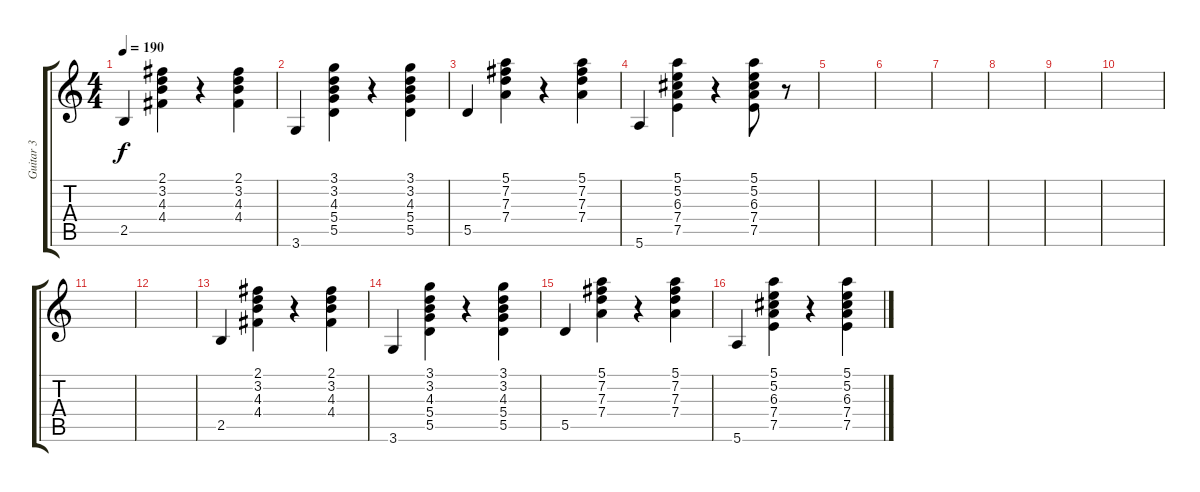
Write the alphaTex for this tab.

\track ("Guitar 3" "Guitar 3") {instrument acousticguitarnylon}
\staff {score tabs}
\tuning (E4 B3 G3 D3 A2 E2) {hide}
\ts (4 4)
\tempo 190
\clef g2
\ks c
2.5.4{dy f} (2.1 3.2 4.3 4.4).4 r.4 (2.1 3.2 4.3 4.4).4 |
3.6.4 (3.1 3.2 4.3 5.4 5.5).4 r.4 (3.1 3.2 4.3 5.4 5.5).4 |
5.5.4 (5.1 7.2 7.3 7.4).4 r.4 (5.1 7.2 7.3 7.4).4 |
5.6.4 (5.1 5.2 6.3 7.4 7.5).4 r.4 (5.1 5.2 6.3 7.4 7.5).8 r.8 |
|
|
|
|
|
|
|
|
2.5.4 (2.1 3.2 4.3 4.4).4 r.4 (2.1 3.2 4.3 4.4).4 |
3.6.4 (3.1 3.2 4.3 5.4 5.5).4 r.4 (3.1 3.2 4.3 5.4 5.5).4 |
5.5.4 (5.1 7.2 7.3 7.4).4 r.4 (5.1 7.2 7.3 7.4).4 |
5.6.4 (5.1 5.2 6.3 7.4 7.5).4 r.4 (5.1 5.2 6.3 7.4 7.5).4
